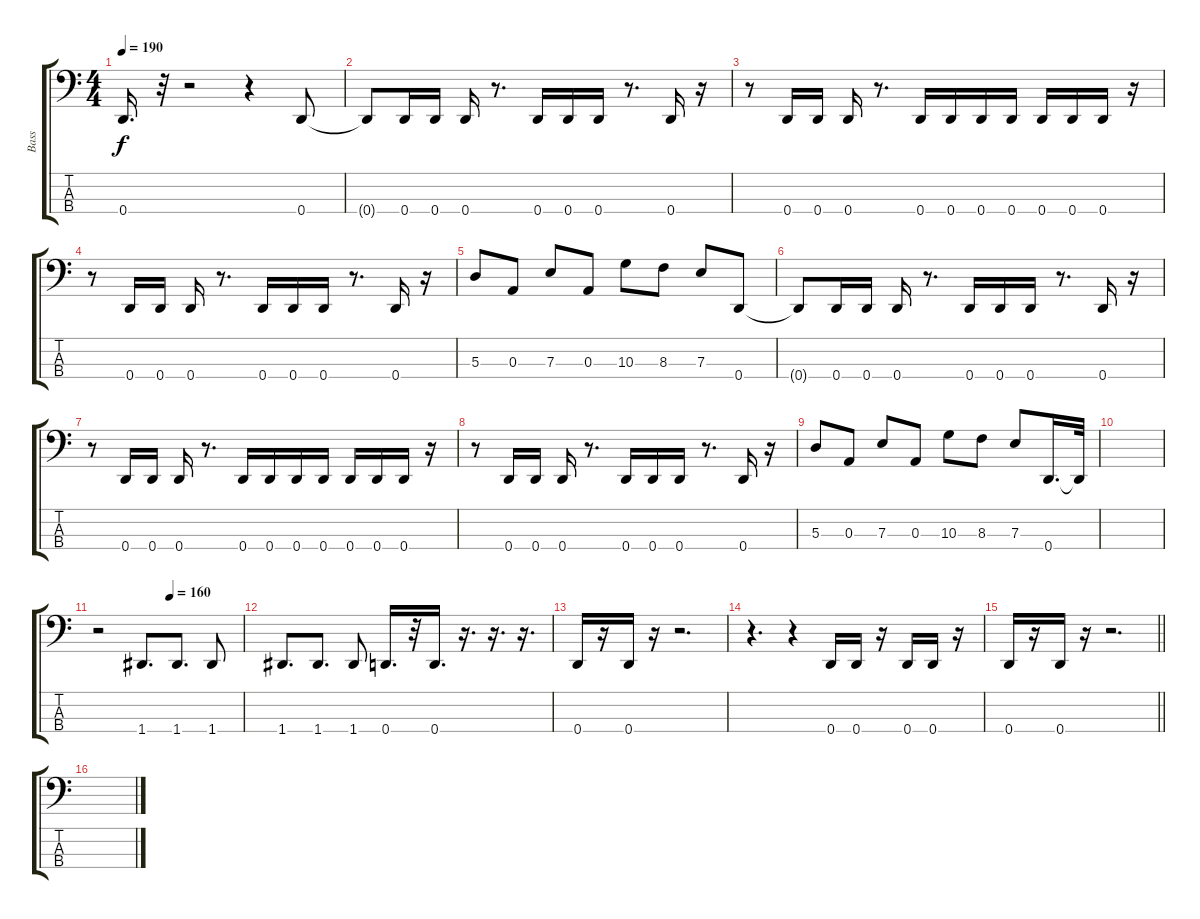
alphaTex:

\track ("Bass" "Bass") {instrument electricbasspick}
\staff {score tabs}
\tuning (G2 D2 A1 D1) {hide}
\ts (4 4)
\tempo 190
\clef f4
\ks c
0.4.16{d dy f} r.32 r.2 r.4 0.4.8 |
0.4{t}.8 0.4.16 0.4.16 0.4.16 r.8{d} 0.4.16 0.4.16 0.4.16 r.8{d} 0.4.16 r.16 |
r.8 0.4.16 0.4.16 0.4.16 r.8{d} 0.4.16 0.4.16 0.4.16 0.4.16 0.4.16 0.4.16 0.4.16 r.16 |
r.8 0.4.16 0.4.16 0.4.16 r.8{d} 0.4.16 0.4.16 0.4.16 r.8{d} 0.4.16 r.16 |
5.3.8 0.3.8 7.3.8 0.3.8 10.3.8 8.3.8 7.3.8 0.4.8 |
0.4{t}.8 0.4.16 0.4.16 0.4.16 r.8{d} 0.4.16 0.4.16 0.4.16 r.8{d} 0.4.16 r.16 |
r.8 0.4.16 0.4.16 0.4.16 r.8{d} 0.4.16 0.4.16 0.4.16 0.4.16 0.4.16 0.4.16 0.4.16 r.16 |
r.8 0.4.16 0.4.16 0.4.16 r.8{d} 0.4.16 0.4.16 0.4.16 r.8{d} 0.4.16 r.16 |
5.3.8 0.3.8 7.3.8 0.3.8 10.3.8 8.3.8 7.3.8 0.4.16{d} 0.4{t}.32 |
|
\tempo (160 0.5)
r.2 1.4.8{d} 1.4.8{d} 1.4.8 |
1.4.8{d} 1.4.8{d} 1.4.8 0.4.16{d} r.32 0.4.16{d} r.16{d} r.16{d} r.16{d} |
0.4.16 r.16 0.4.16 r.16 r.2{d} |
r.4{d} r.4 0.4.16 0.4.16 r.16 0.4.16 0.4.16 r.16 |
\barLineRight lightlight
0.4.16 r.16 0.4.16 r.16 r.2{d} |
\section ("" "")
